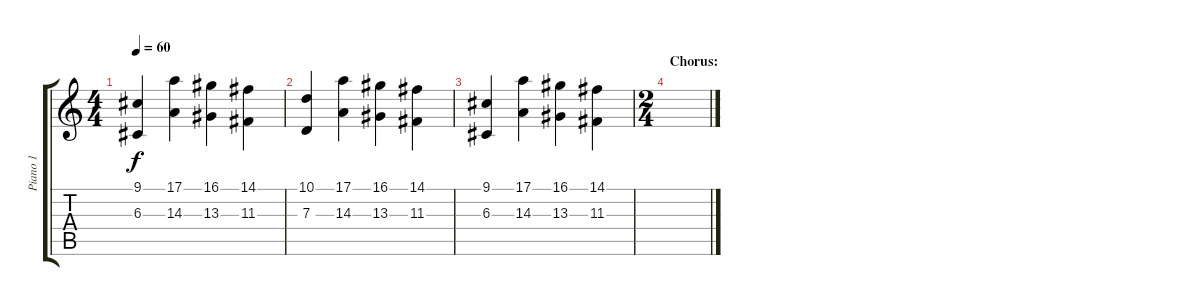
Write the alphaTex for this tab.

\track ("Piano 1" "Piano 1") {instrument brightacousticpiano}
\staff {score tabs}
\tuning (E4 B3 G3 D3 A2 E2) {hide}
\ts (4 4)
\tempo 60
\clef g2
\ks c
(9.1 6.3).4{dy f} (17.1 14.3).4 (16.1 13.3).4 (14.1 11.3).4 |
(10.1 7.3).4 (17.1 14.3).4 (16.1 13.3).4 (14.1 11.3).4 |
(9.1 6.3).4 (17.1 14.3).4 (16.1 13.3).4 (14.1 11.3).4 |
\ts (2 4)
\section ("" "Chorus:")
